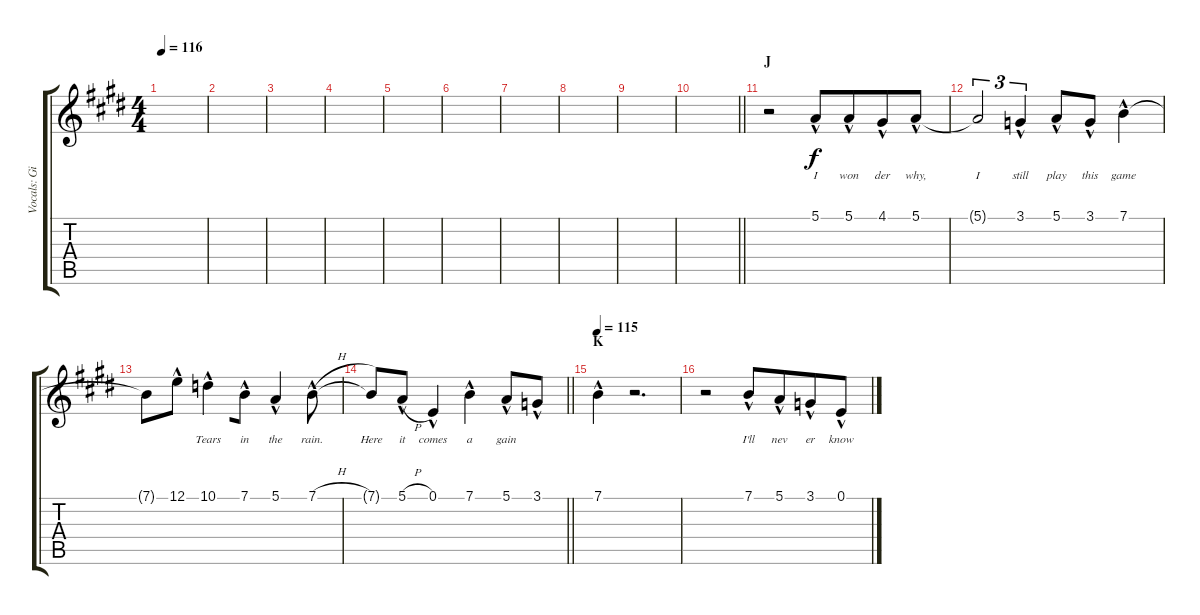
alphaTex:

\track ("Vocals: Gil" "Vocals: Gi") {instrument lead2sawtooth}
\staff {score tabs}
\tuning (E4 B3 G3 D3 A2 E2) {hide}
\ts (4 4)
\tempo 116
\clef g2
\ks e
|
|
|
|
|
|
|
|
|
\barLineRight lightlight
|
\section ("" "J")
r.2 5.1{hac}.8{lyrics (0 "I") lyrics (1 "") lyrics (2 "") lyrics (3 "") lyrics (4 "")} 5.1{hac}.8{lyrics (0 "won") lyrics (1 "") lyrics (2 "") lyrics (3 "") lyrics (4 "") beam merge} 4.1{hac}.8{lyrics (0 "der") lyrics (1 "") lyrics (2 "") lyrics (3 "") lyrics (4 "")} 5.1{hac}.8{lyrics (0 "why,") lyrics (1 "") lyrics (2 "") lyrics (3 "") lyrics (4 "")} |
5.1{t}.2{tu (3 2) lyrics (0 "I") lyrics (1 "") lyrics (2 "") lyrics (3 "") lyrics (4 "")} 3.1{hac}.4{tu (3 2) lyrics (0 "still") lyrics (1 "") lyrics (2 "") lyrics (3 "") lyrics (4 "")} 5.1{hac}.8{lyrics (0 "play") lyrics (1 "") lyrics (2 "") lyrics (3 "") lyrics (4 "") beam merge} 3.1{hac}.8{lyrics (0 "this") lyrics (1 "") lyrics (2 "") lyrics (3 "") lyrics (4 "")} 7.1{hac}.4{lyrics (0 "game") lyrics (1 "") lyrics (2 "") lyrics (3 "") lyrics (4 "")} |
7.1{t}.8{lyrics (0 "") lyrics (1 "") lyrics (2 "") lyrics (3 "") lyrics (4 "")} 12.1{hac}.8{lyrics (0 "") lyrics (1 "") lyrics (2 "") lyrics (3 "") lyrics (4 "")} 10.1{hac}.4{lyrics (0 "Tears") lyrics (1 "") lyrics (2 "") lyrics (3 "") lyrics (4 "") beam merge} 7.1{hac}.8{lyrics (0 "in") lyrics (1 "") lyrics (2 "") lyrics (3 "") lyrics (4 "")} 5.1{hac}.4{lyrics (0 "the") lyrics (1 "") lyrics (2 "") lyrics (3 "") lyrics (4 "")} 7.1{h hac}.8{lyrics (0 "rain.") lyrics (1 "") lyrics (2 "") lyrics (3 "") lyrics (4 "")} |
\barLineRight lightlight
7.1{t}.8{lyrics (0 "Here") lyrics (1 "") lyrics (2 "") lyrics (3 "") lyrics (4 "")} 5.1{h hac}.8{lyrics (0 "it") lyrics (1 "") lyrics (2 "") lyrics (3 "") lyrics (4 "")} 0.1{hac}.4{lyrics (0 "comes") lyrics (1 "") lyrics (2 "") lyrics (3 "") lyrics (4 "")} 7.1{hac}.4{lyrics (0 "a") lyrics (1 "") lyrics (2 "") lyrics (3 "") lyrics (4 "")} 5.1{hac}.8{lyrics (0 "gain") lyrics (1 "") lyrics (2 "") lyrics (3 "") lyrics (4 "")} 3.1{hac}.8{lyrics (0 "") lyrics (1 "") lyrics (2 "") lyrics (3 "") lyrics (4 "")} |
\section ("" "K")
\tempo 115
7.1{hac}.4{lyrics (0 "") lyrics (1 "") lyrics (2 "") lyrics (3 "") lyrics (4 "")} r.2{d} |
r.2 7.1{hac}.8{lyrics (0 "I'll") lyrics (1 "") lyrics (2 "") lyrics (3 "") lyrics (4 "")} 5.1{hac}.8{lyrics (0 "nev") lyrics (1 "") lyrics (2 "") lyrics (3 "") lyrics (4 "") beam merge} 3.1{hac}.8{lyrics (0 "er") lyrics (1 "") lyrics (2 "") lyrics (3 "") lyrics (4 "")} 0.1{hac}.8{lyrics (0 "know") lyrics (1 "") lyrics (2 "") lyrics (3 "") lyrics (4 "")}
